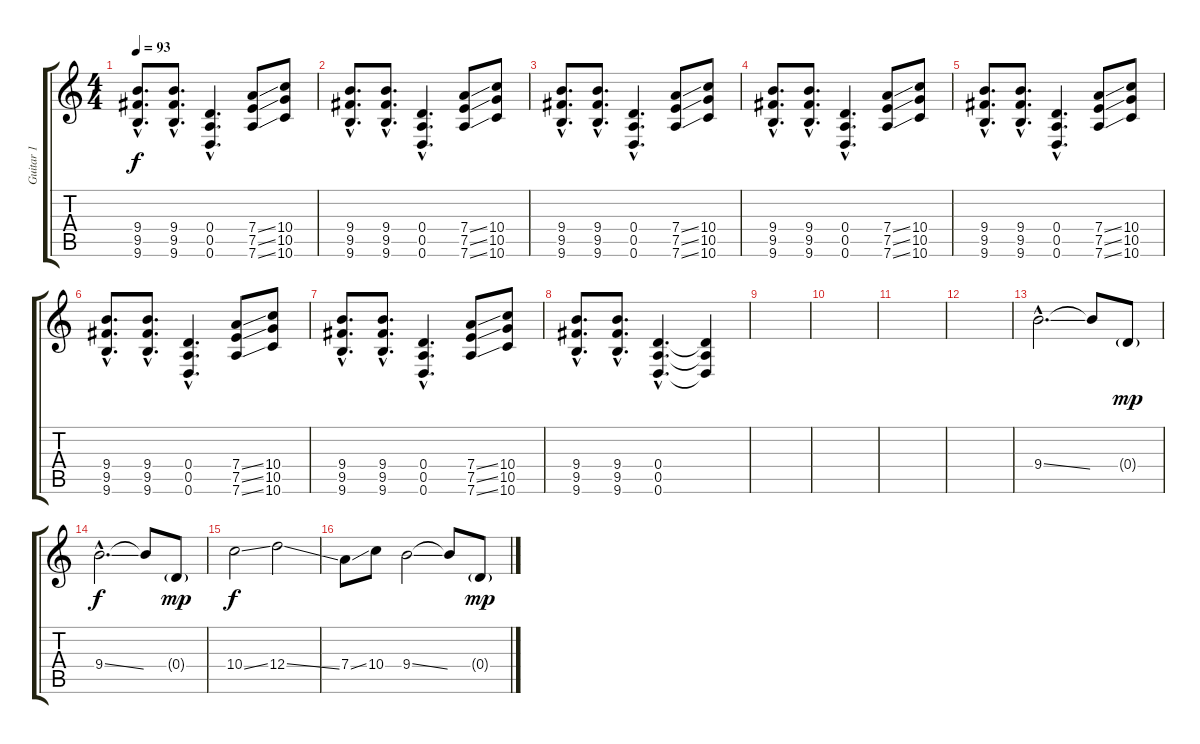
\track ("Guitar 1" "Guitar 1") {instrument distortionguitar}
\staff {score tabs}
\tuning (E4 B3 G3 D3 A2 D2) {hide}
\ts (4 4)
\tempo 93
\clef g2
\ks c
(9.4{hac} 9.5{hac} 9.6{hac}).8{d dy f volume 13 instrument distortionguitar} (9.4{hac} 9.5{hac} 9.6{hac}).8{d} (0.4{hac} 0.5{hac} 0.6{hac}).4{d} (7.4{ss} 7.5{ss} 7.6{ss}).8 (10.4 10.5 10.6).8 |
(9.4{hac} 9.5{hac} 9.6{hac}).8{d volume 13 instrument distortionguitar} (9.4{hac} 9.5{hac} 9.6{hac}).8{d} (0.4{hac} 0.5{hac} 0.6{hac}).4{d} (7.4{ss} 7.5{ss} 7.6{ss}).8 (10.4 10.5 10.6).8 |
(9.4{hac} 9.5{hac} 9.6{hac}).8{d volume 13 instrument distortionguitar} (9.4{hac} 9.5{hac} 9.6{hac}).8{d} (0.4{hac} 0.5{hac} 0.6{hac}).4{d} (7.4{ss} 7.5{ss} 7.6{ss}).8 (10.4 10.5 10.6).8 |
(9.4{hac} 9.5{hac} 9.6{hac}).8{d volume 13 instrument distortionguitar} (9.4{hac} 9.5{hac} 9.6{hac}).8{d} (0.4{hac} 0.5{hac} 0.6{hac}).4{d} (7.4{ss} 7.5{ss} 7.6{ss}).8 (10.4 10.5 10.6).8 |
(9.4{hac} 9.5{hac} 9.6{hac}).8{d volume 13 instrument distortionguitar} (9.4{hac} 9.5{hac} 9.6{hac}).8{d} (0.4{hac} 0.5{hac} 0.6{hac}).4{d} (7.4{ss} 7.5{ss} 7.6{ss}).8 (10.4 10.5 10.6).8 |
(9.4{hac} 9.5{hac} 9.6{hac}).8{d volume 13 instrument distortionguitar} (9.4{hac} 9.5{hac} 9.6{hac}).8{d} (0.4{hac} 0.5{hac} 0.6{hac}).4{d} (7.4{ss} 7.5{ss} 7.6{ss}).8 (10.4 10.5 10.6).8 |
(9.4{hac} 9.5{hac} 9.6{hac}).8{d volume 13 instrument distortionguitar} (9.4{hac} 9.5{hac} 9.6{hac}).8{d} (0.4{hac} 0.5{hac} 0.6{hac}).4{d} (7.4{ss} 7.5{ss} 7.6{ss}).8 (10.4 10.5 10.6).8 |
(9.4{hac} 9.5{hac} 9.6{hac}).8{d volume 13 instrument distortionguitar} (9.4{hac} 9.5{hac} 9.6{hac}).8{d} (0.4{hac} 0.5{hac} 0.6{hac}).4{d} (0.4{t} 0.5{t} 0.6{t}).4 |
|
|
|
|
9.4{ss hac}.2{d volume 16} 9.4{t}.8 0.4{g}.8{dy mp volume 0} |
9.4{ss hac}.2{d dy f volume 16} 9.4{t}.8 0.4{g}.8{dy mp volume 0} |
10.4{ss}.2{dy f volume 16} 12.4{ss}.2 |
7.4{ss}.8 10.4.8 9.4{ss}.2 9.4{t}.8 0.4{g}.8{dy mp volume 0}
